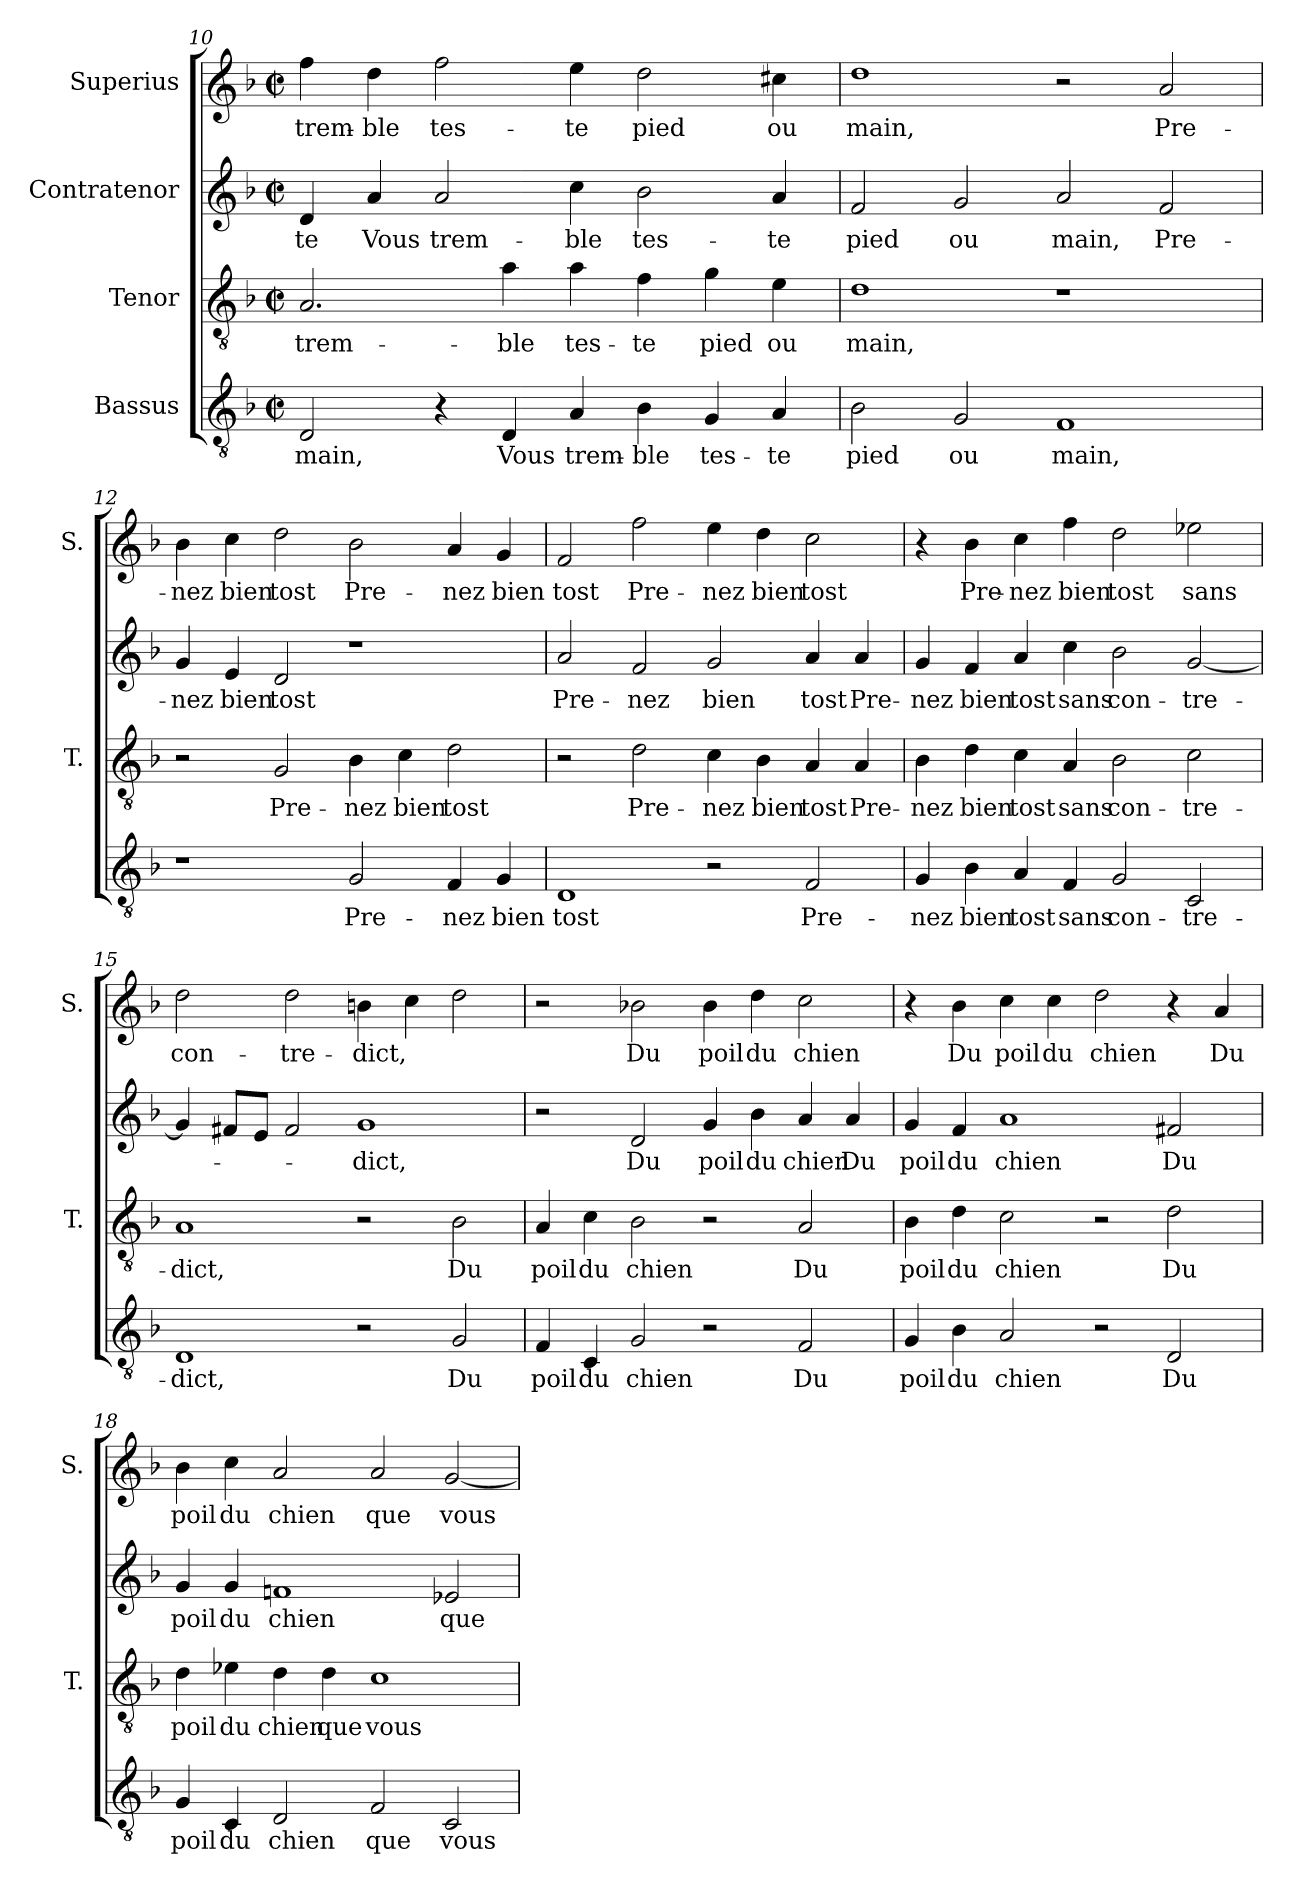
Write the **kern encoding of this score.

**kern	**text	**kern	**text	**kern	**text	**kern	**text
*part4	*part4	*part3	*part3	*part2	*part2	*part1	*part1
*staff4	*staff4	*staff3	*staff3	*staff2	*staff2	*staff1	*staff1
*I"Bassus	*	*I"Tenor	*	*I"Contratenor	*	*I"Superius	*
*	*	*I'T.	*	*	*	*I'S.	*
*clefGv2	*	*clefGv2	*	*clefG2	*	*clefG2	*
*k[b-]	*	*k[b-]	*	*k[b-]	*	*k[b-]	*
*F:	*	*F:	*	*F:	*	*F:	*
*M2/2	*	*M2/2	*	*M2/2	*	*M2/2	*
*met(c|)	*	*met(c|)	*	*met(c|)	*	*met(c|)	*
=10	=10	=10	=10	=10	=10	=10	=10
2D/	main,	2.A/	trem-	4d/	-te	4ff\	trem-
.	.	.	.	4a/	Vous	4dd\	-ble
4r	.	.	.	2a/	trem-	2ff\	tes-
4D/	Vous	4a\	-ble	.	.	.	.
4A/	trem-	4a\	tes-	4cc\	-ble	4ee\	-te
4B-\	-ble	4f\	-te	2b-\	tes-	2dd\	pied
4G/	tes-	4g\	pied	.	.	.	.
4A/	-te	4e\	ou	4a/	-te	4cc#X\	ou
=11	=11	=11	=11	=11	=11	=11	=11
2B-\	pied	1d\	main,	2f/	pied	1dd\	main,
2G/	ou	.	.	2g/	ou	.	.
1F/	main,	1r	.	2a/	main,	2r	.
.	.	.	.	2f/	Pre-	2a/	Pre-
=12	=12	=12	=12	=12	=12	=12	=12
1r	.	2r	.	4g/	-nez	4b-\	-nez
.	.	.	.	4e/	bien	4cc\	bien
.	.	2G/	Pre-	2d/	tost	2dd\	tost
2G/	Pre-	4B-\	-nez	1r	.	2b-\	Pre-
.	.	4c\	bien	.	.	.	.
4F/	-nez	2d\	tost	.	.	4a/	-nez
4G/	bien	.	.	.	.	4g/	bien
!!LO:PB:g=z
=13	=13	=13	=13	=13	=13	=13	=13
1D/	tost	2r	.	2a/	Pre-	2f/	tost
.	.	2d\	Pre-	2f/	-nez	2ff\	Pre-
2r	.	4c\	-nez	2g/	bien	4ee\	-nez
.	.	4B-\	bien	.	.	4dd\	bien
2F/	Pre-	4A/	tost	4a/	tost	2cc\	tost
.	.	4A/	Pre-	4a/	Pre-	.	.
=14	=14	=14	=14	=14	=14	=14	=14
4G/	-nez	4B-\	-nez	4g/	-nez	4r	.
4B-\	bien	4d\	bien	4f/	bien	4b-\	Pre-
4A/	tost	4c\	tost	4a/	tost	4cc\	-nez
4F/	sans	4A/	sans	4cc\	sans	4ff\	bien
2G/	con-	2B-\	con-	2b-\	con-	2dd\	tost
2C/	-tre-	2c\	-tre-	[2g/	-tre-	2ee-X\	sans
=15	=15	=15	=15	=15	=15	=15	=15
1D/	-dict,	1A/	-dict,	4g/]	.	2dd\	con-
.	.	.	.	8f#X/L	.	.	.
.	.	.	.	8e/J	.	.	.
.	.	.	.	2f#/	.	2dd\	-tre-
2r	.	2r	.	1g/	-dict,	4bn\	-dict,
.	.	.	.	.	.	4cc\	.
2G/	Du	2B-\	Du	.	.	2dd\	.
=16	=16	=16	=16	=16	=16	=16	=16
4F/	poil	4A/	poil	2r	.	2r	.
4C/	du	4c\	du	.	.	.	.
2G/	chien	2B-\	chien	2d/	Du	2b-X\	Du
2r	.	2r	.	4g/	poil	4b-\	poil
.	.	.	.	4b-\	du	4dd\	du
2F/	Du	2A/	Du	4a/	chien	2cc\	chien
.	.	.	.	4a/	Du	.	.
!!LO:LB:g=z
=17	=17	=17	=17	=17	=17	=17	=17
4G/	poil	4B-\	poil	4g/	poil	4r	.
4B-\	du	4d\	du	4f/	du	4b-\	Du
2A/	chien	2c\	chien	1a/	chien	4cc\	poil
.	.	.	.	.	.	4cc\	du
2r	.	2r	.	.	.	2dd\	chien
2D/	Du	2d\	Du	2f#X/	Du	4r	.
.	.	.	.	.	.	4a/	Du
=18	=18	=18	=18	=18	=18	=18	=18
4G/	poil	4d\	poil	4g/	poil	4b-\	poil
4C/	du	4e-X\	du	4g/	du	4cc\	du
2D/	chien	4d\	chien	1fn/	chien	2a/	chien
.	.	4d\	que	.	.	.	.
2F/	que	1c\	vous	.	.	2a/	que
2C/	vous	.	.	2e-X/	que	[2g/	vous
=	=	=	=	=	=	=	=
*-	*-	*-	*-	*-	*-	*-	*-
